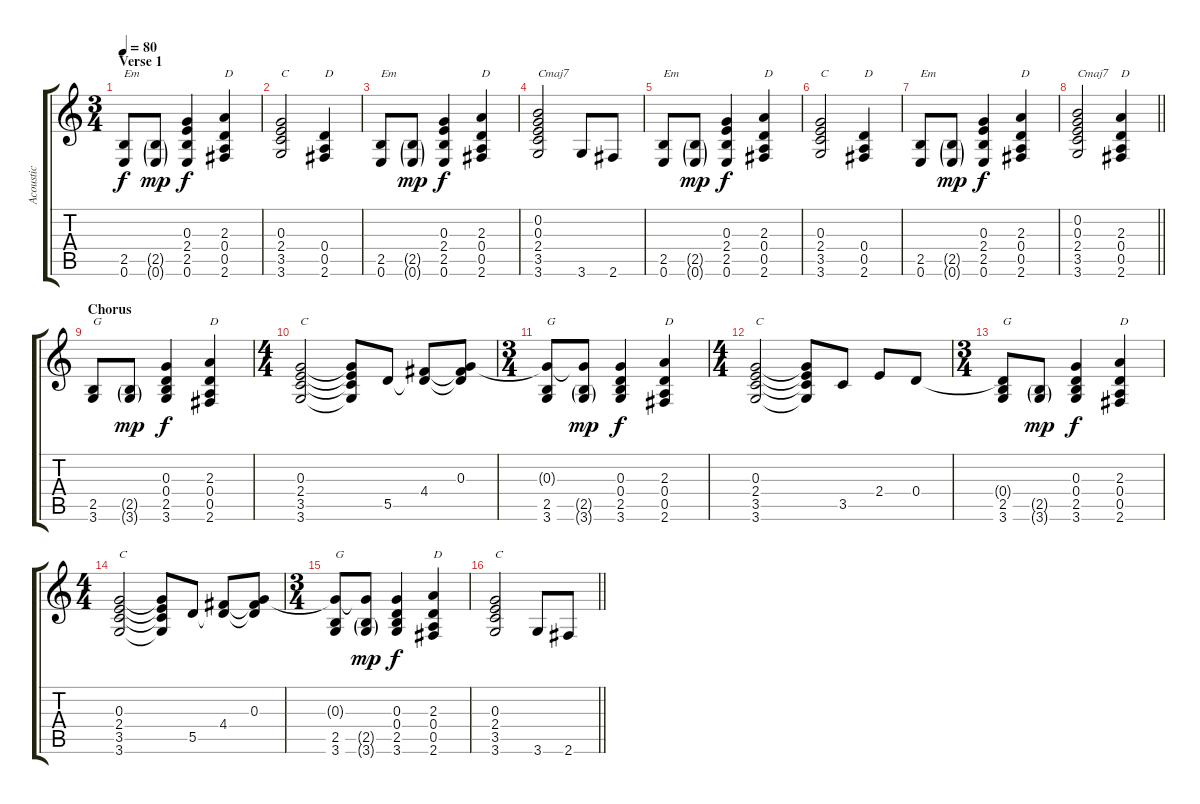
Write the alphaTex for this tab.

\track ("Acoustic" "Acoustic") {instrument acousticguitarsteel}
\staff {score tabs}
\tuning (E4 B3 G3 D3 A2 E2) {hide}
\ts (3 4)
\section ("" "Verse 1")
\tempo 80
\clef g2
\ks c
(2.5 0.6).8{txt "Em" dy f} (2.5{g} 0.6{g}).8{dy mp} (0.3 2.4 2.5 0.6).4{dy f} (2.3 0.4 0.5 2.6).4{txt "D"} |
(0.3 2.4 3.5 3.6).2{txt "C"} (0.4 0.5 2.6).4{txt "D"} |
(2.5 0.6).8{txt "Em"} (2.5{g} 0.6{g}).8{dy mp} (0.3 2.4 2.5 0.6).4{dy f} (2.3 0.4 0.5 2.6).4{txt "D"} |
(0.2 0.3 2.4 3.5 3.6).2{txt "Cmaj7"} 3.6.8 2.6.8 |
(2.5 0.6).8{txt "Em"} (2.5{g} 0.6{g}).8{dy mp} (0.3 2.4 2.5 0.6).4{dy f} (2.3 0.4 0.5 2.6).4{txt "D"} |
(0.3 2.4 3.5 3.6).2{txt "C"} (0.4 0.5 2.6).4{txt "D"} |
(2.5 0.6).8{txt "Em"} (2.5{g} 0.6{g}).8{dy mp} (0.3 2.4 2.5 0.6).4{dy f} (2.3 0.4 0.5 2.6).4{txt "D"} |
\barLineRight lightlight
(0.2 0.3 2.4 3.5 3.6).2{txt "Cmaj7"} (2.3 0.4 0.5 2.6).4{txt "D"} |
\section ("" "Chorus")
(2.5 3.6).8{txt "G"} (2.5{g} 3.6{g}).8{dy mp} (0.3 0.4 2.5 3.6).4{dy f} (2.3 0.4 0.5 2.6).4{txt "D"} |
\ts (4 4)
(0.3 2.4 3.5 3.6).2{txt "C"} (0.3{t} 2.4{t} 3.5{t} 3.6{t}).8 5.5.8 (4.4 5.5{t}).8 (0.3 4.4{t} 5.5{t}).8 |
\ts (3 4)
(0.3{t} 2.5 3.6).8{txt "G"} (0.3{t} 2.5{g} 3.6{g}).8{dy mp} (0.3 0.4 2.5 3.6).4{dy f} (2.3 0.4 0.5 2.6).4{txt "D"} |
\ts (4 4)
(0.3 2.4 3.5 3.6).2{txt "C"} (0.3{t} 2.4{t} 3.5{t} 3.6{t}).8 3.5.8 2.4.8 0.4.8 |
\ts (3 4)
(0.4{t} 2.5 3.6).8{txt "G"} (2.5{g} 3.6{g}).8{dy mp} (0.3 0.4 2.5 3.6).4{dy f} (2.3 0.4 0.5 2.6).4{txt "D"} |
\ts (4 4)
(0.3 2.4 3.5 3.6).2{txt "C"} (0.3{t} 2.4{t} 3.5{t} 3.6{t}).8 5.5.8 (4.4 5.5{t}).8 (0.3 4.4{t} 5.5{t}).8 |
\ts (3 4)
(0.3{t} 2.5 3.6).8{txt "G"} (0.3{t} 2.5{g} 3.6{g}).8{dy mp} (0.3 0.4 2.5 3.6).4{dy f} (2.3 0.4 0.5 2.6).4{txt "D"} |
\barLineRight lightlight
(0.3 2.4 3.5 3.6).2{txt "C"} 3.6.8 2.6.8
